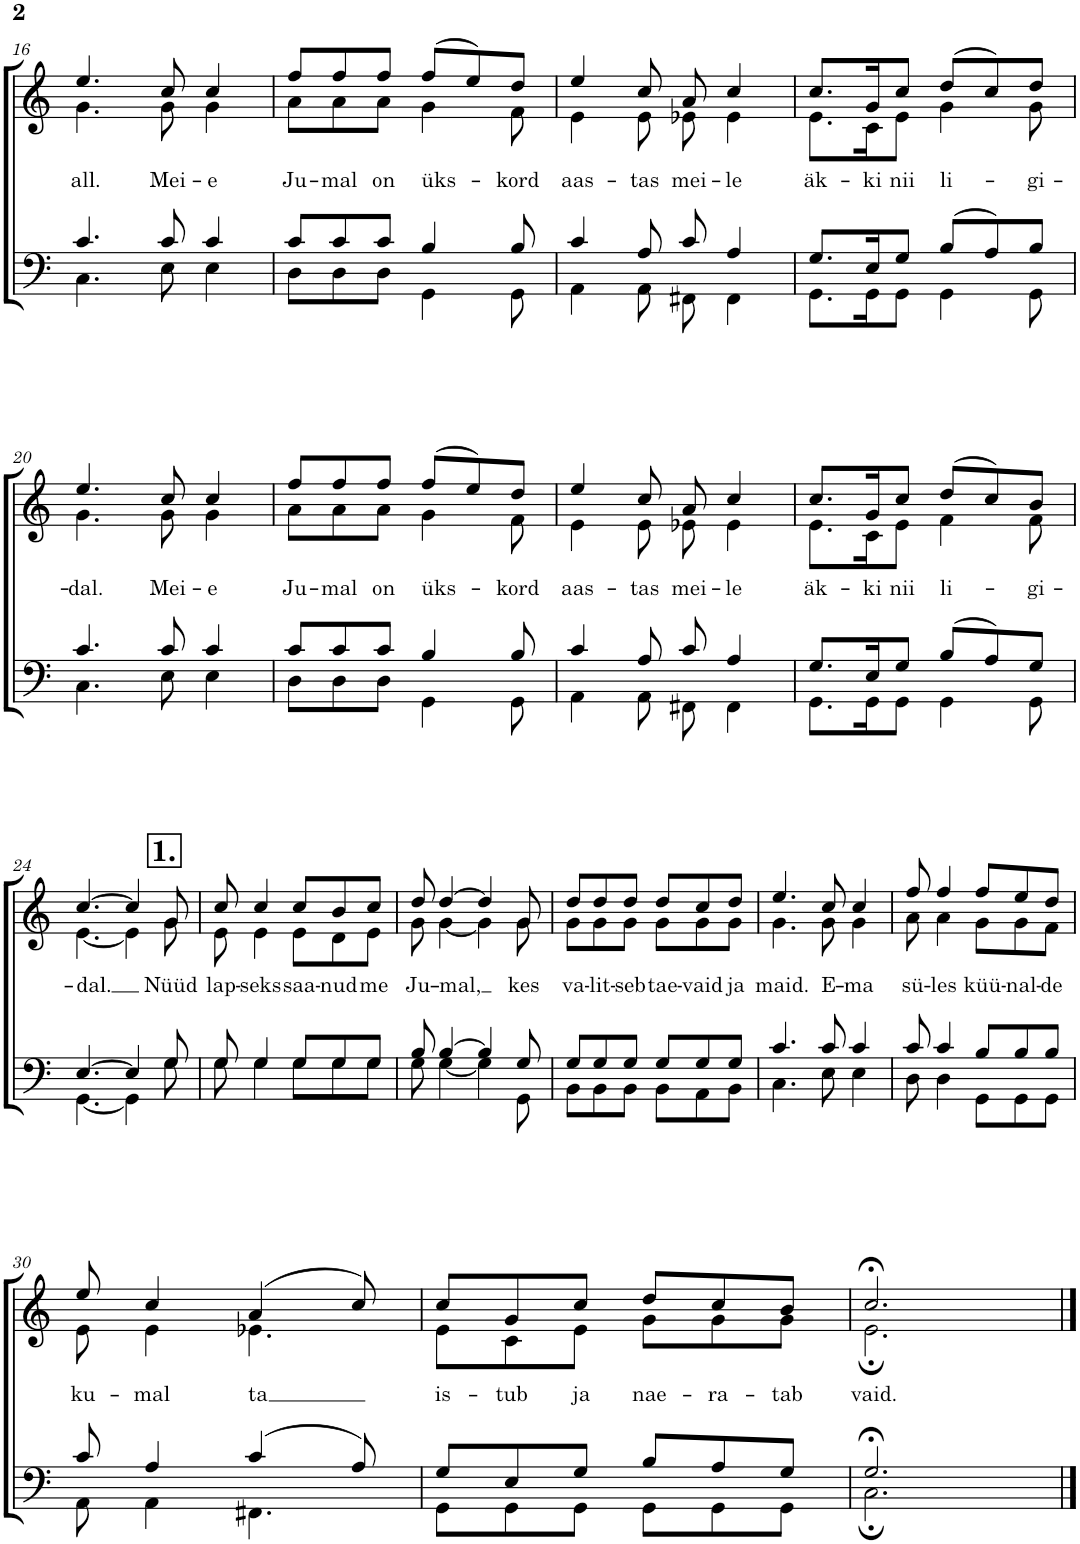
**kern	**kern	**text
*part2	*part1	*part1
*staff2	*staff1	*staff1
*I"T B	*I"S A	*
!!LO:PB:g=z
*clefF4	*clefG2	*
*k[]	*k[]	*
*M6/8	*M6/8	*
=16	=16	=16
*^	*	*
!	!	!	!LO:LY:b
*	*	*^	*
4.c/	4.C\	4.ee/	4.g\	all.
!	!	!	!	!LO:LY:b
8c/	8E\	8cc/	8g\	Mei-
!	!	!	!	!LO:LY:b
4c/	4E\	4cc/	4g\	-e
=17	=17	=17	=17	=17
!	!	!	!	!LO:LY:b
8c/L	8D\L	8ff/L	8a\L	Ju-
!	!	!	!	!LO:LY:b
8c/	8D\	8ff/	8a\	-mal
!	!	!	!	!LO:LY:b
8c/J	8D\J	8ff/J	8a\J	on
!	!	!	!	!LO:LY:b
4B/	4GG\	(8ff/L	4g\	üks-
.	.	8ee/)	.	.
!	!	!	!	!LO:LY:b
8B/	8GG\	8dd/J	8f\	-kord
=18	=18	=18	=18	=18
!	!	!	!	!LO:LY:b
4c/	4AA\	4ee/	4e\	aas-
!	!	!	!	!LO:LY:b
8A/	8AA\	8cc/	8e\	-tas
!	!	!	!	!LO:LY:b
8c/	8FF#X\	8a/	8e-X\	mei-
!	!	!	!	!LO:LY:b
4A/	4FF#\	4cc/	4e-\	-le
=19	=19	=19	=19	=19
!	!	!	!	!LO:LY:b
8.G/L	8.GG\L	8.cc/L	8.e\L	äk-
!	!	!	!	!LO:LY:b
16E/K	16GG\K	16g/K	16c\K	-ki
!	!	!	!	!LO:LY:b
8G/J	8GG\J	8cc/J	8e\J	nii
!	!	!	!	!LO:LY:b
(8B/L	4GG\	(8dd/L	4g\	li-
8A/)	.	8cc/)	.	.
!	!	!	!	!LO:LY:b
8B/J	8GG\	8dd/J	8g\	-gi-
!!LO:LB:g=z	!!
=20	=20	=20	=20	=20
!	!	!	!	!LO:LY:b
4.c/	4.C\	4.ee/	4.g\	-dal.
!	!	!	!	!LO:LY:b
8c/	8E\	8cc/	8g\	Mei-
!	!	!	!	!LO:LY:b
4c/	4E\	4cc/	4g\	-e
=21	=21	=21	=21	=21
!	!	!	!	!LO:LY:b
8c/L	8D\L	8ff/L	8a\L	Ju-
!	!	!	!	!LO:LY:b
8c/	8D\	8ff/	8a\	-mal
!	!	!	!	!LO:LY:b
8c/J	8D\J	8ff/J	8a\J	on
!	!	!	!	!LO:LY:b
4B/	4GG\	(8ff/L	4g\	üks-
.	.	8ee/)	.	.
!	!	!	!	!LO:LY:b
8B/	8GG\	8dd/J	8f\	-kord
=22	=22	=22	=22	=22
!	!	!	!	!LO:LY:b
4c/	4AA\	4ee/	4e\	aas-
!	!	!	!	!LO:LY:b
8A/	8AA\	8cc/	8e\	-tas
!	!	!	!	!LO:LY:b
8c/	8FF#X\	8a/	8e-X\	mei-
!	!	!	!	!LO:LY:b
4A/	4FF#\	4cc/	4e-\	-le
=23	=23	=23	=23	=23
!	!	!	!	!LO:LY:b
8.G/L	8.GG\L	8.cc/L	8.e\L	äk-
!	!	!	!	!LO:LY:b
16E/K	16GG\K	16g/K	16c\K	-ki
!	!	!	!	!LO:LY:b
8G/J	8GG\J	8cc/J	8e\J	nii
!	!	!	!	!LO:LY:b
(8B/L	4GG\	(8dd/L	4f\	li-
8A/)	.	8cc/)	.	.
!	!	!	!	!LO:LY:b
8G/J	8GG\	8b/J	8f\	-gi-
!!LO:LB:g=z	!!
!!LO:REH:place=s1:a:B:cj:fs=14:t=1.:qo=2.5	!!
=24	=24	=24	=24	=24
!	!	!	!	!LO:LY:b
[4.E/	[4.GG\	[4.cc/	[4.e\	-dal.
4E/]	4GG\]	4cc/]	4e\]	.
!	!	!	!	!LO:LY:b
8G/	8G\	8g/	8g\	Nüüd
=25	=25	=25	=25	=25
!	!	!	!	!LO:LY:b
8G/	8G\	8cc/	8e\	lap-
!	!	!	!	!LO:LY:b
4G/	4G\	4cc/	4e\	-seks
!	!	!	!	!LO:LY:b
8G/L	8G\L	8cc/L	8e\L	saa-
!	!	!	!	!LO:LY:b
8G/	8G\	8b/	8d\	-nud
!	!	!	!	!LO:LY:b
8G/J	8G\J	8cc/J	8e\J	me
=26	=26	=26	=26	=26
!	!	!	!	!LO:LY:b
8B/	8G\	8dd/	8g\	Ju-
!	!	!	!	!LO:LY:b
[4B/	[4G\	[4dd/	[4g\	-mal,
4B/]	4G\]	4dd/]	4g\]	.
!	!	!	!	!LO:LY:b
8G/	8GG\	8g/	8g\	kes
=27	=27	=27	=27	=27
!	!	!	!	!LO:LY:b
8G/L	8BB\L	8dd/L	8g\L	va-
!	!	!	!	!LO:LY:b
8G/	8BB\	8dd/	8g\	-lit-
!	!	!	!	!LO:LY:b
8G/J	8BB\J	8dd/J	8g\J	-seb
!	!	!	!	!LO:LY:b
8G/L	8BB\L	8dd/L	8g\L	tae-
!	!	!	!	!LO:LY:b
8G/	8AA\	8cc/	8g\	-vaid
!	!	!	!	!LO:LY:b
8G/J	8BB\J	8dd/J	8g\J	ja
=28	=28	=28	=28	=28
!	!	!	!	!LO:LY:b
4.c/	4.C\	4.ee/	4.g\	maid.
!	!	!	!	!LO:LY:b
8c/	8E\	8cc/	8g\	E-
!	!	!	!	!LO:LY:b
4c/	4E\	4cc/	4g\	-ma
=29	=29	=29	=29	=29
!	!	!	!	!LO:LY:b
8c/	8D\	8ff/	8a\	sü-
!	!	!	!	!LO:LY:b
4c/	4D\	4ff/	4a\	-les
!	!	!	!	!LO:LY:b
8B/L	8GG\L	8ff/L	8g\L	küü-
!	!	!	!	!LO:LY:b
8B/	8GG\	8ee/	8g\	-nal-
!	!	!	!	!LO:LY:b
8B/J	8GG\J	8dd/J	8f\J	-de
!!LO:LB:g=z	!!
=30	=30	=30	=30	=30
!	!	!	!	!LO:LY:b
8c/	8AA\	8ee/	8e\	ku-
!	!	!	!	!LO:LY:b
4A/	4AA\	4cc/	4e\	-mal
!	!	!	!	!LO:LY:b
(4c/	4.FF#X\	(4a/	4.e-X\	ta
8A/)	.	8cc/)	.	.
=31	=31	=31	=31	=31
!	!	!	!	!LO:LY:b
8G/L	8GG\L	8cc/L	8e\L	is-
!	!	!	!	!LO:LY:b
8E/	8GG\	8g/	8c\	-tub
!	!	!	!	!LO:LY:b
8G/J	8GG\J	8cc/J	8e\J	ja
!	!	!	!	!LO:LY:b
8B/L	8GG\L	8dd/L	8g\L	nae-
!	!	!	!	!LO:LY:b
8A/	8GG\	8cc/	8g\	-ra-
!	!	!	!	!LO:LY:b
8G/J	8GG\J	8b/J	8g\J	-tab
=32	=32	=32	=32	=32
!	!	!	!	!LO:LY:b
2.G;</	2.C;\	2.cc;</	2.e;\	vaid.
*v	*v	*	*	*
*	*v	*v	*
==	==	==
*-	*-	*-
